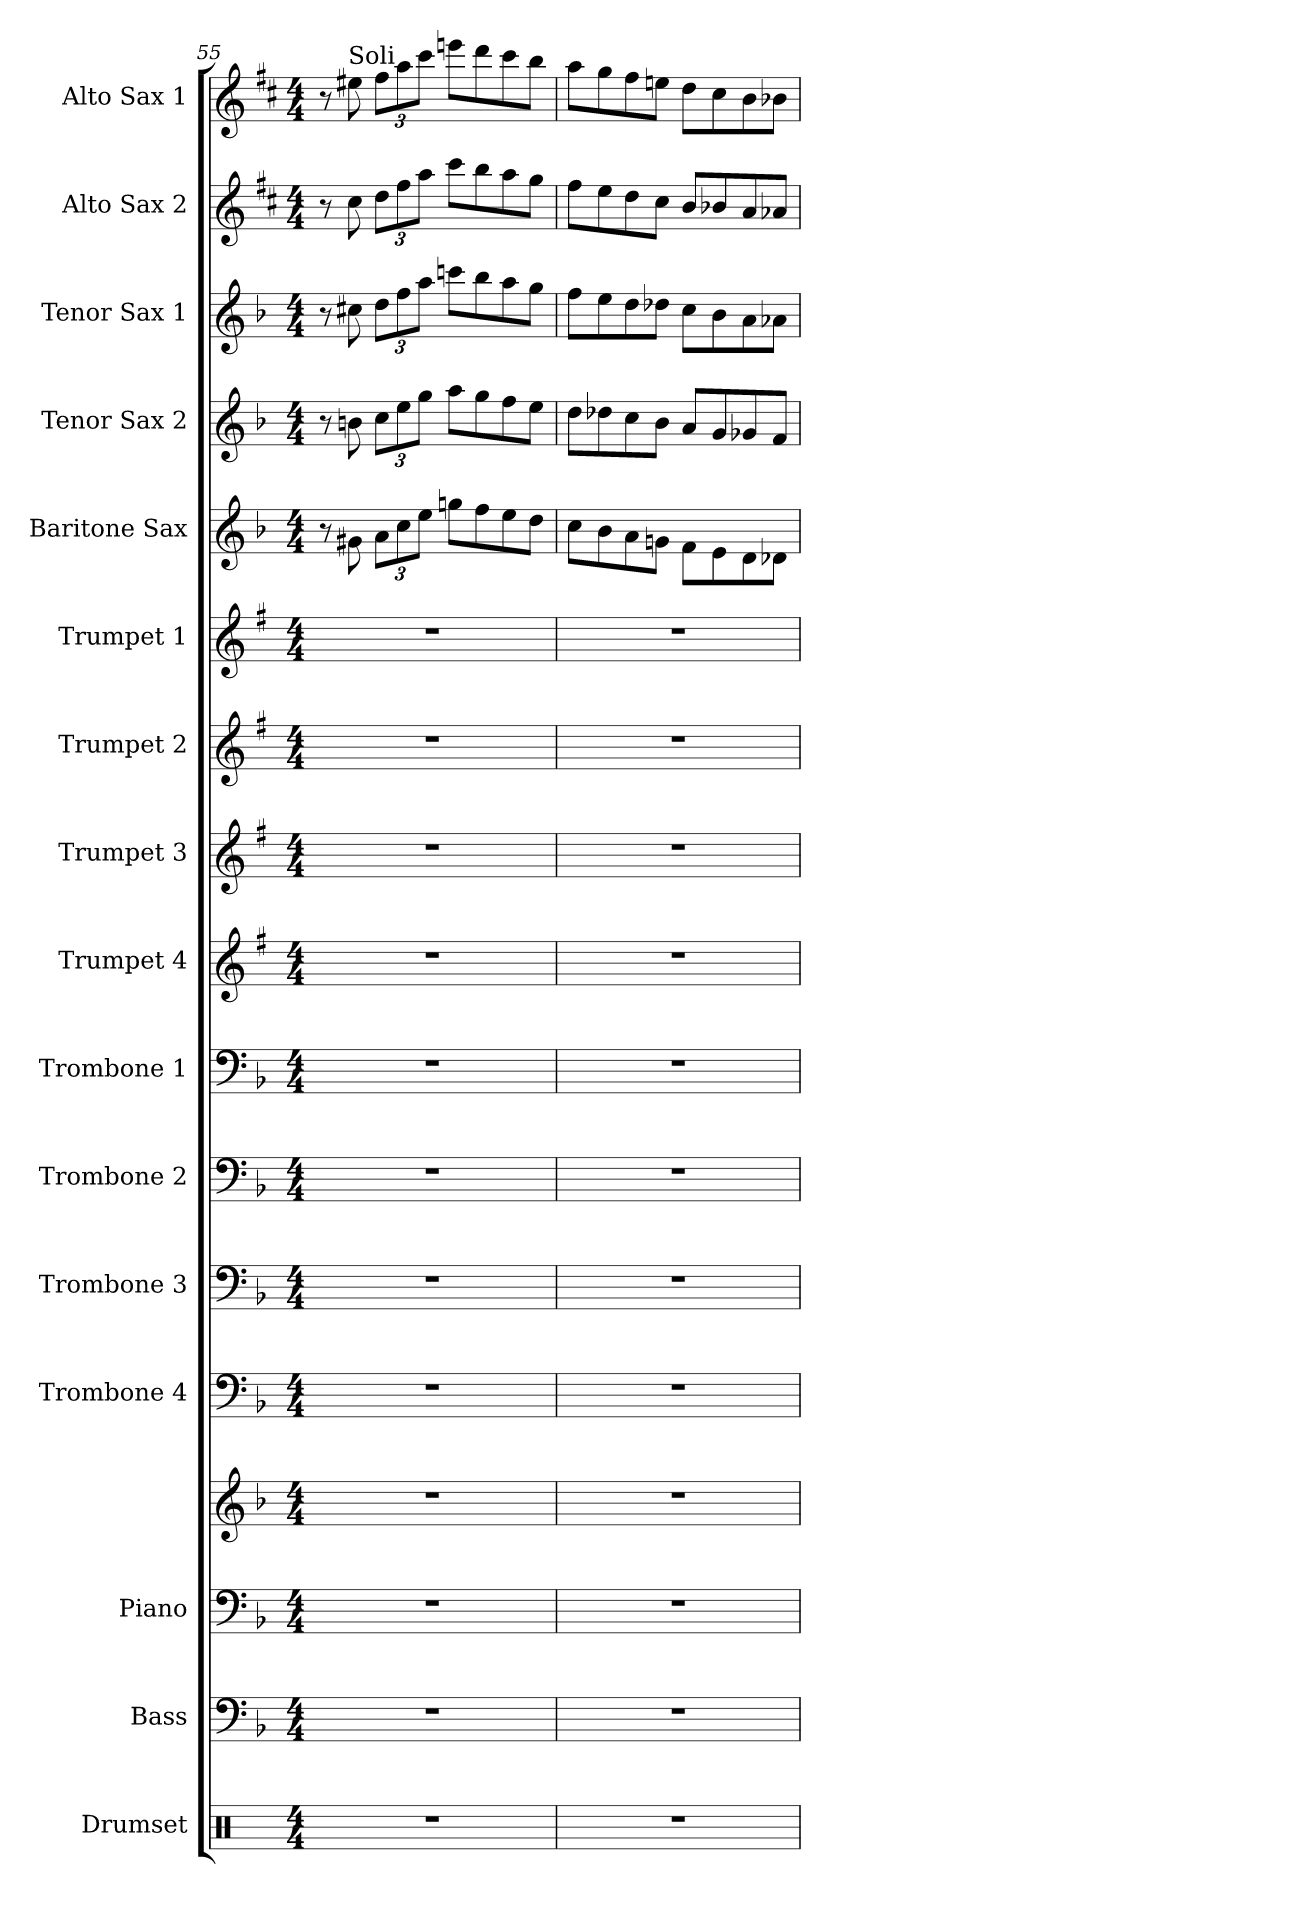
**kern	**kern	**kern	**kern	**kern	**kern	**kern	**kern	**kern	**kern	**kern	**kern	**kern	**kern	**kern	**kern	**kern
*part16	*part15	*part14	*part14	*part13	*part12	*part11	*part10	*part9	*part8	*part7	*part6	*part5	*part4	*part3	*part2	*part1
*staff17	*staff16	*staff15	*staff14	*staff13	*staff12	*staff11	*staff10	*staff9	*staff8	*staff7	*staff6	*staff5	*staff4	*staff3	*staff2	*staff1
*I"Drumset	*I"Bass	*I"Piano	*	*I"Trombone 4	*I"Trombone 3	*I"Trombone 2	*I"Trombone 1	*I"Trumpet 4	*I"Trumpet 3	*I"Trumpet 2	*I"Trumpet 1	*I"Baritone Sax	*I"Tenor Sax 2	*I"Tenor Sax 1	*I"Alto Sax 2	*I"Alto Sax 1
*I'Drs.	*I'Bass	*I'Piano	*	*I'Tbn. 4	*I'Tbn. 3	*I'Tbn. 2	*I'Tbn. 1	*I'Tpt. 4	*I'Tpt. 3	*I'Tpt. 2	*I'Tpt. 1	*I'Bari	*I'Tenor 2	*I'Tenor 1	*I'Alto 2	*I'Alto 1
*clefX	*clefF4	*clefF4	*clefG2	*clefF4	*clefF4	*clefF4	*clefF4	*clefG2	*clefG2	*clefG2	*clefG2	*clefG2	*clefG2	*clefG2	*clefG2	*clefG2
*	*ITrd7c12	*	*	*	*	*	*	*ITrd1c2	*ITrd1c2	*ITrd1c2	*ITrd1c2	*ITrd12c21	*ITrd8c14	*ITrd8c14	*ITrd5c9	*ITrd5c9
*k[]	*k[b-]	*k[b-]	*k[b-]	*k[b-]	*k[b-]	*k[b-]	*k[b-]	*k[b-]	*k[b-]	*k[b-]	*k[b-]	*k[b-]	*k[b-]	*k[b-]	*k[b-]	*k[b-]
*M4/4	*M4/4	*M4/4	*M4/4	*M4/4	*M4/4	*M4/4	*M4/4	*M4/4	*M4/4	*M4/4	*M4/4	*M4/4	*M4/4	*M4/4	*M4/4	*M4/4
=55	=55	=55	=55	=55	=55	=55	=55	=55	=55	=55	=55	=55	=55	=55	=55	=55
1r	1r	1r	1r	1r	1r	1r	1r	1r	1r	1r	1r	8r	8r	8r	8r	8r
!	!	!	!	!	!	!	!	!	!	!	!	!	!	!	!	!LO:TX:a:t=Soli
.	.	.	.	.	.	.	.	.	.	.	.	8G#X\	8Bn\	8c#X\	8e\	8g#X\
*	*	*	*	*	*	*	*	*	*	*	*	*Xbrackettup	*Xbrackettup	*Xbrackettup	*Xbrackettup	*Xbrackettup
.	.	.	.	.	.	.	.	.	.	.	.	12A\L	12c\L	12d\L	12f\L	12a\L
.	.	.	.	.	.	.	.	.	.	.	.	12c\	12e\	12f\	12a\	12cc\
.	.	.	.	.	.	.	.	.	.	.	.	12e\J	12g\J	12a\J	12cc\J	12ee\J
.	.	.	.	.	.	.	.	.	.	.	.	8gn\L	8a\L	8ccn\L	8ee\L	8ggn\L
.	.	.	.	.	.	.	.	.	.	.	.	8f\	8g\	8b-\	8dd\	8ff\
.	.	.	.	.	.	.	.	.	.	.	.	8e\	8f\	8a\	8cc\	8ee\
.	.	.	.	.	.	.	.	.	.	.	.	8d\J	8e\J	8g\J	8b-\J	8dd\J
!!LO:PB:g=z
=56	=56	=56	=56	=56	=56	=56	=56	=56	=56	=56	=56	=56	=56	=56	=56	=56
1r	1r	1r	1r	1r	1r	1r	1r	1r	1r	1r	1r	8c\L	8d\L	8f\L	8a\L	8cc\L
.	.	.	.	.	.	.	.	.	.	.	.	8B-\	8d-X\	8e\	8g\	8b-\
.	.	.	.	.	.	.	.	.	.	.	.	8A\	8c\	8d\	8f\	8a\
.	.	.	.	.	.	.	.	.	.	.	.	8Gn\J	8B-\J	8d-X\J	8e\J	8gn\J
.	.	.	.	.	.	.	.	.	.	.	.	8F\L	8A/L	8c\L	8d/L	8f\L
.	.	.	.	.	.	.	.	.	.	.	.	8E\	8G/	8B-\	8d-X/	8e\
.	.	.	.	.	.	.	.	.	.	.	.	8D\	8G-X/	8A\	8c/	8d\
.	.	.	.	.	.	.	.	.	.	.	.	8D-X\J	8F/J	8A-X\J	8c-X/J	8d-X\J
=	=	=	=	=	=	=	=	=	=	=	=	=	=	=	=	=
*-	*-	*-	*-	*-	*-	*-	*-	*-	*-	*-	*-	*-	*-	*-	*-	*-
